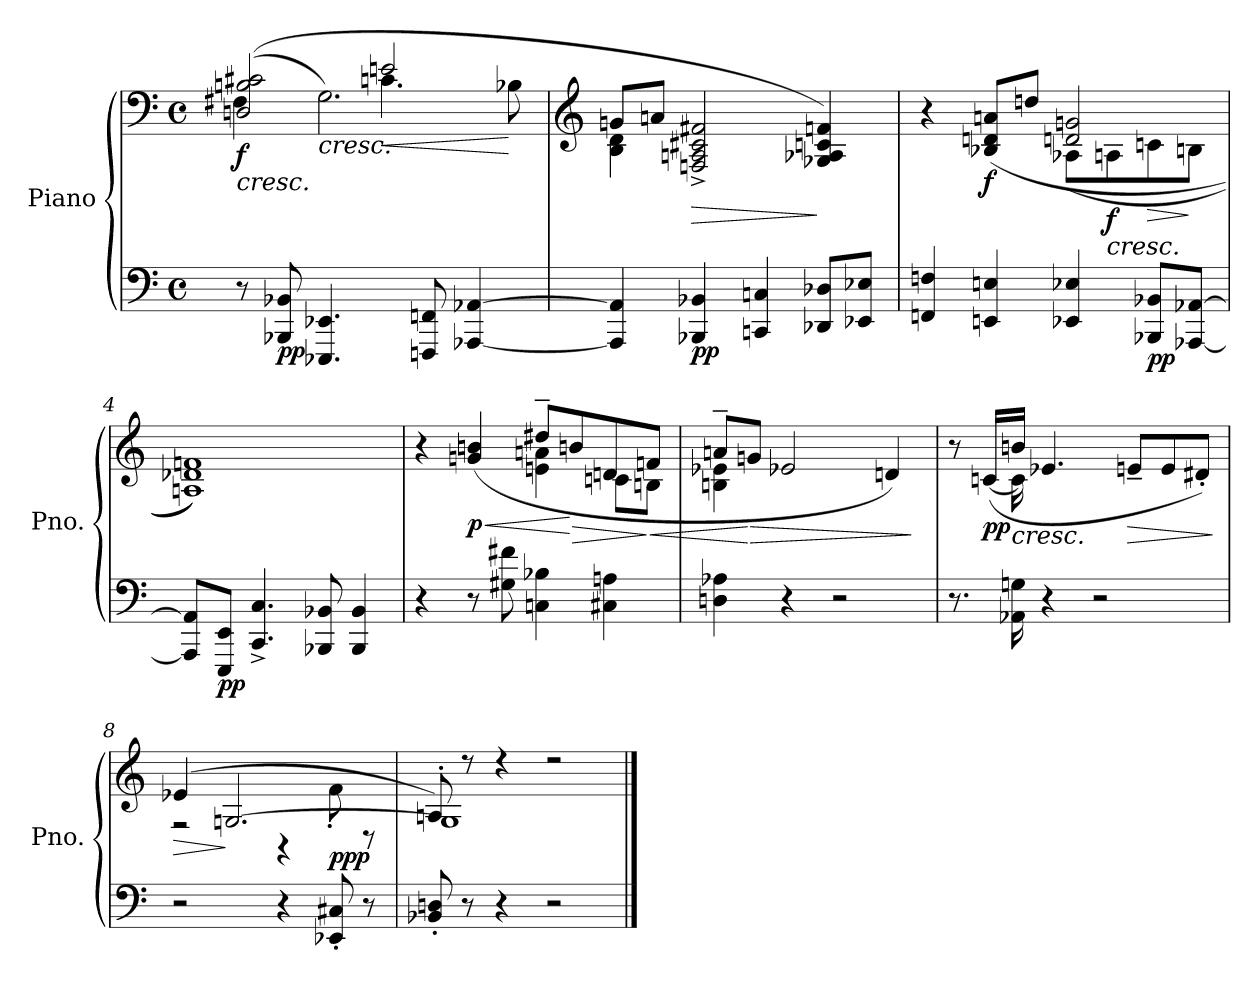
**kern	**kern	**dynam
*part1	*part1	*part1
*staff2	*staff1	*staff1/2
*I"Piano	*	*
*I'Pno.	*	*
*clefF4	*clefF4	*
*k[]	*k[]	*
*M4/4	*M4/4	*
*met(c)	*met(c)	*
*MM50	*MM50	*
=1	=1	=1
!	!	!LO:HP:b
*	*^	*
*	*	*^	*
!	!	!	!	!LO:DY:n=1:b
8r	(>(>2Dn/ 2Bn/ 2c#X/	4F#X\	2ryy	< f
!	!	!	!	!LO:DY:n=2:b=2
8BBB-X/ 8BB-X/	.	.	.	pp
!	!	!	!	!LO:HP:n=1:b
4.EEE-X/ 4.EE-X/	.	2.G\)	.	[ <
!	!	!	!	!LO:HP:b
.	2en/	.	4.cn\	<
8FFFn/ 8FFn/	.	.	.	.
[4AAA-X/ [4AA-X/	.	.	.	.
.	.	.	8B-X\	[ [
*	*v	*v	*v	*
=2	=2	=2
*	*clefG2	*
*	*^	*
4AAA-/] 4AA-/]	8gn/L	4B\ 4d\	.
.	8an/J	.	.
!	!	!	!LO:HP:b
!	!	!	!LO:DY:n=1:b=2
4BBB-X/ 4BB-X/	2Fn/^ 2An/^ 2c#X/^ 2f#X/^	2.ryy	> pp
4CCn/ 4Cn/	.	.	.
8DD-X/ 8D-X/L	4G-X/ 4A-X/ 4cn/ 4fn/)	.	]
8EE-X/ 8E-X/J	.	.	.
=3	=3	=3	=3
4FFn/ 4Fn/	4r	2ryy	.
!	!	!	!LO:DY:b
4EEn/ 4En/	(>8B-X/ 8dn/ 8an/L	.	f
.	8ddn/J	.	.
4EE-X/ 4E-X/	2dn/ 2gn/	(<8A-X\L	.
!	!	!	!LO:HP:b
!	!	!	!LO:DY:n=1:b
.	.	8An\	< f
!	!	!	!LO:HP:b
!	!	!	!LO:DY:n=2:b=2
8BBB-X/ 8BB-X/L	.	8cn\	> pp
[8AAA-X/ [8AA-X/J	.	8Bn\J	[ ]
*	*v	*v	*
!!LO:LB:g=z
=4	=4	=4
8AAA-/] 8AA-/]L	1An 1d-X 1fn))	.
!	!	!LO:DY:b=2
8EEE/ 8EE/J	.	pp
4.CC/^ 4.C/^	.	.
8BBB-X/ 8BB-X/	.	.
4BBB-/ 4BB-/	.	.
=5	=5	=5
*	*^	*
4r	4r	2ryy	.
!	!	!	!LO:HP:b
!	!	!	!LO:DY:n=1:b
8r	(>4gn/ 4bn/	.	< p
8G#X\ 8f#X\	.	.	.
4Cn\ 4B-X\	8dd#X~/L	4en\ 4an\	.
!	!	!	!LO:HP:n=1:b
.	8bn/	.	[ >
4C#X\ 4An\	8dn/	8cn\L	.
!	!	!	!LO:HP:n=1:b
.	8fn/J	8Bn\J	] <
=6	=6	=6	=6
4Dn\ 4A-X\	8an~/L	4Bn\ 4e-X\	.
!	!	!	!LO:HP:n=1:b
.	8gn/J	.	[ >
4r	2e-X/	2.ryy	.
2r	.	.	.
.	4dn/)	.	.
*	*v	*v	*
.	.	]
=7	=7	=7
*	*^	*
8.r	8r	8.ryy	.
!	!	!	!LO:DY:b
.	(>[16cn/LL	.	pp
!	!	!	!LO:HP:b
16AA-X\ 16Gn\	16bn/JJ	16c\]	<
4r	4.e-X/	2.ryy	.
2r	.	.	.
!	!	!	!LO:HP:b
.	8en~/L	.	>
.	8e/	.	[
.	8d#X'/J)	.	.
*	*v	*v	*
.	.	]
!!LO:LB:g=z
=8	=8	=8
!	!	!LO:HP:b
!	!	!LO:HP:n=1:b
*	*^	*
2r	(>4e-X/	2r	> >
.	[2.Gn/	.	]
4r	.	4r	.
!	!	!	!LO:DY:b
8EE-X/' 8C#X/'	.	8f'\	ppp
8r	.	8r	.
*	*v	*v	*
.	.	]
=9	=9	=9
*	*^	*
8BB-X/' 8Dn/'	8An'/)	1G]	.
8r	8r	.	.
4r	4r	.	.
2r	2r	.	.
*	*v	*v	*
==	==	==
*-	*-	*-
